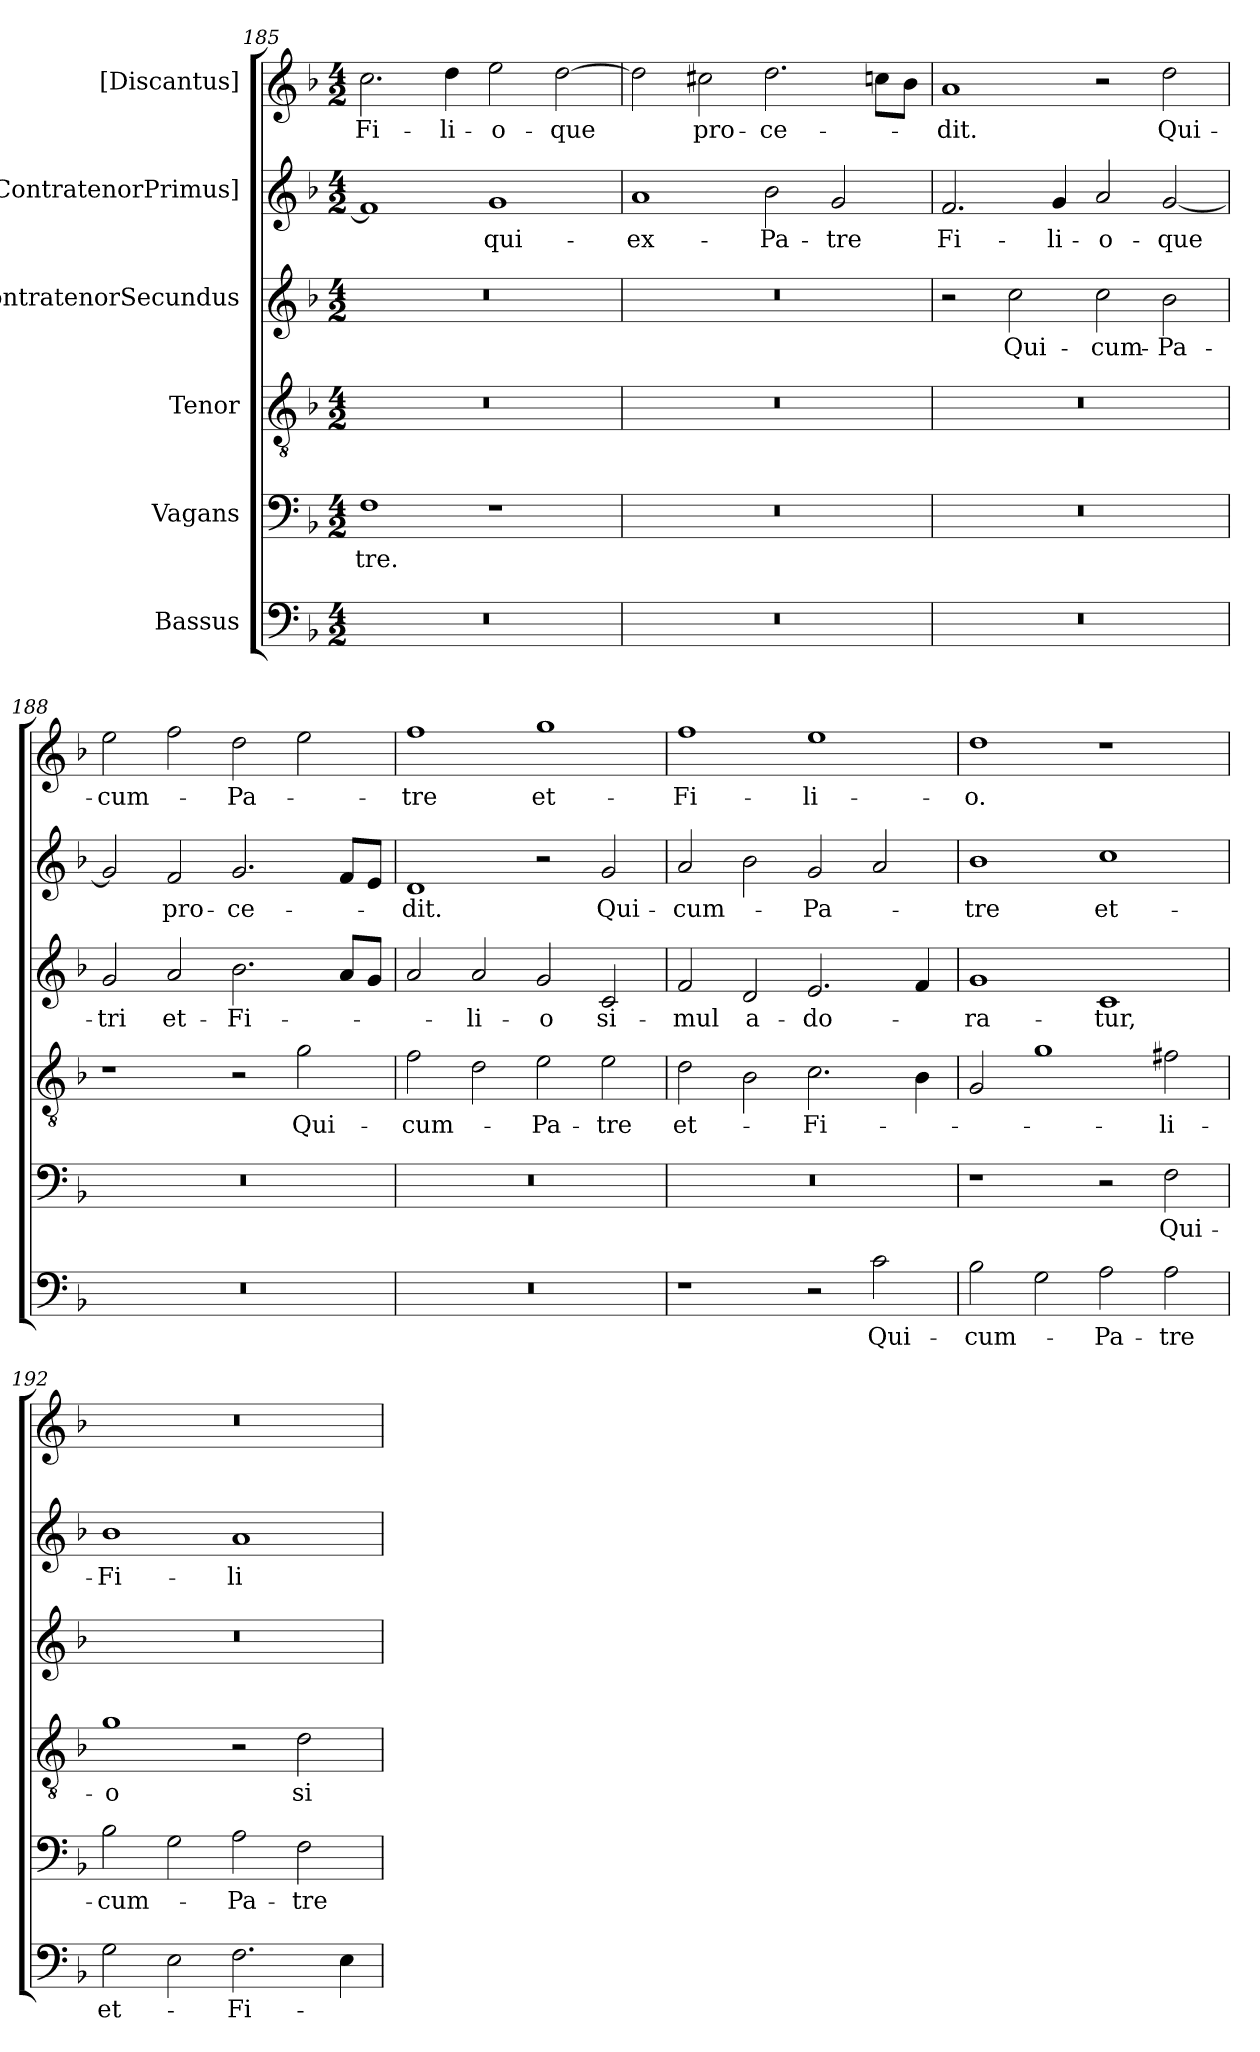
**kern	**text	**kern	**text	**kern	**text	**kern	**text	**kern	**text	**kern	**text
*part6	*part6	*part5	*part5	*part4	*part4	*part3	*part3	*part2	*part2	*part1	*part1
*staff6	*staff6	*staff5	*staff5	*staff4	*staff4	*staff3	*staff3	*staff2	*staff2	*staff1	*staff1
*I"Bassus	*	*I"Vagans	*	*I"Tenor	*	*I"ContratenorSecundus	*	*I"[ContratenorPrimus]	*	*I"[Discantus]	*
*clefF4	*	*clefF4	*	*clefGv2	*	*clefG2	*	*clefG2	*	*clefG2	*
*k[b-]	*	*k[b-]	*	*k[b-]	*	*k[b-]	*	*k[b-]	*	*k[b-]	*
*M4/2	*	*M4/2	*	*M4/2	*	*M4/2	*	*M4/2	*	*M4/2	*
=185	=185	=185	=185	=185	=185	=185	=185	=185	=185	=185	=185
0r	.	1F\	-tre.	0r	.	0r	.	1f/]	.	2.cc\	Fi-
.	.	.	.	.	.	.	.	.	.	4dd\	-li-
.	.	1r	.	.	.	.	.	1g/	qui-	2ee\	-o-
.	.	.	.	.	.	.	.	.	.	[2dd\	-que
=186	=186	=186	=186	=186	=186	=186	=186	=186	=186	=186	=186
0r	.	0r	.	0r	.	0r	.	1a/	ex-	2dd\]	.
.	.	.	.	.	.	.	.	.	.	2cc#X\	pro-
.	.	.	.	.	.	.	.	2b-\	Pa-	2.dd\	-ce-
.	.	.	.	.	.	.	.	2g/	-tre	.	.
.	.	.	.	.	.	.	.	.	.	8ccn\L	.
.	.	.	.	.	.	.	.	.	.	8b-\J	.
=187	=187	=187	=187	=187	=187	=187	=187	=187	=187	=187	=187
0r	.	0r	.	0r	.	2r	.	2.f/	Fi-	1a/	-dit.
.	.	.	.	.	.	2cc\	Qui-	.	.	.	.
.	.	.	.	.	.	.	.	4g/	-li-	.	.
.	.	.	.	.	.	2cc\	cum-	2a/	-o-	2r	.
.	.	.	.	.	.	2b-\	Pa-	[2g/	-que	2dd\	Qui-
=188	=188	=188	=188	=188	=188	=188	=188	=188	=188	=188	=188
0r	.	0r	.	1r	.	2g/	-tri	2g/]	.	2ee\	cum-
.	.	.	.	.	.	2a/	et-	2f/	pro-	2ff\	.
.	.	.	.	2r	.	2.b-\	Fi-	2.g/	-ce-	2dd\	Pa-
.	.	.	.	2g\	Qui-	.	.	.	.	2ee\	.
.	.	.	.	.	.	8a/L	.	8f/L	.	.	.
.	.	.	.	.	.	8g/J	.	8e/J	.	.	.
=189	=189	=189	=189	=189	=189	=189	=189	=189	=189	=189	=189
0r	.	0r	.	2f\	cum-	2a/	.	1d/	-dit.	1ff\	-tre
.	.	.	.	2d\	.	2a/	-li-	.	.	.	.
.	.	.	.	2e\	Pa-	2g/	-o	2r	.	1gg\	et-
.	.	.	.	2e\	-tre	2c/	si-	2g/	Qui-	.	.
=190	=190	=190	=190	=190	=190	=190	=190	=190	=190	=190	=190
1r	.	0r	.	2d\	et-	2f/	-mul	2a/	cum-	1ff\	Fi-
.	.	.	.	2B-\	.	2d/	a-	2b-\	.	.	.
2r	.	.	.	2.c\	Fi-	2.e/	-do-	2g/	Pa-	1ee\	-li-
2c\	Qui-	.	.	.	.	.	.	2a/	.	.	.
.	.	.	.	4B-\	.	4f/	.	.	.	.	.
=191	=191	=191	=191	=191	=191	=191	=191	=191	=191	=191	=191
2B-\	cum-	1r	.	2G/	.	1g/	-ra-	1b-\	-tre	1dd\	-o.
2G\	.	.	.	1g\	.	.	.	.	.	.	.
2A\	Pa-	2r	.	.	.	1c/	-tur,	1cc\	et-	1r	.
2A\	-tre	2F\	Qui-	2f#X\	-li-	.	.	.	.	.	.
=192	=192	=192	=192	=192	=192	=192	=192	=192	=192	=192	=192
2G\	et-	2B-\	cum-	1g\	-o	0r	.	1b-\	Fi-	0r	.
2E\	.	2G\	.	.	.	.	.	.	.	.	.
2.F\	Fi-	2A\	Pa-	2r	.	.	.	1a/	-li-	.	.
.	.	2F\	-tre	2d\	si-	.	.	.	.	.	.
4E\	.	.	.	.	.	.	.	.	.	.	.
=	=	=	=	=	=	=	=	=	=	=	=
*-	*-	*-	*-	*-	*-	*-	*-	*-	*-	*-	*-
